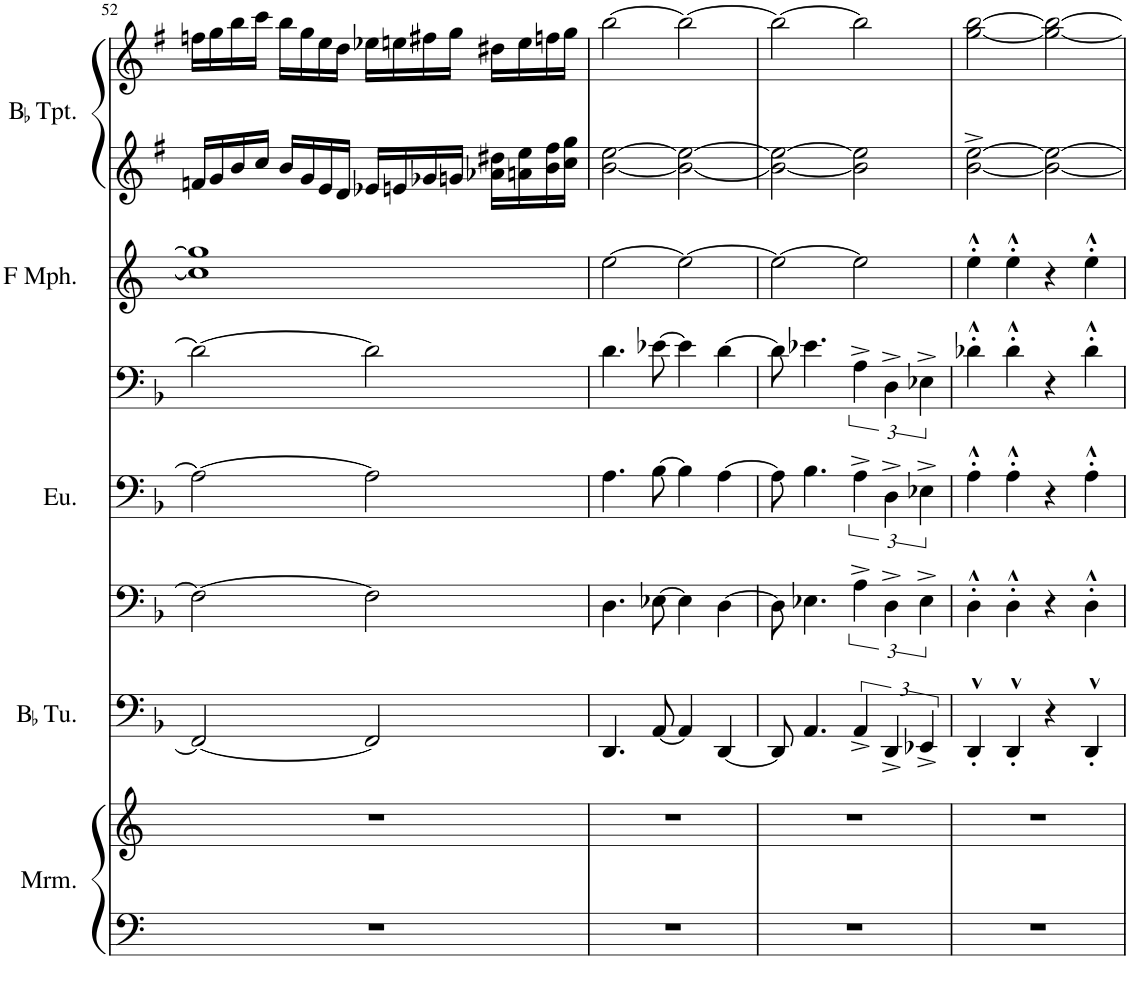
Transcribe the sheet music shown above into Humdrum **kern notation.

**kern	**kern	**kern	**kern	**kern	**kern	**kern	**kern	**kern
*part5	*part5	*part4	*part3	*part3	*part3	*part2	*part1	*part1
*staff9	*staff8	*staff7	*staff6	*staff5	*staff4	*staff3	*staff2	*staff1
*I"Marimba	*	*I"BaccidentalFlat Tuba	*I"Euphonium	*	*	*I"F Mellophone	*I"BaccidentalFlat Trumpet	*
*I'Mrm.	*	*I'BaccidentalFlat Tu.	*I'Eu.	*	*	*I'F Mph.	*I'BaccidentalFlat Tpt.	*
!!LO:PB:g=z
*clefF4	*clefG2	*clefF4	*clefF4	*clefF4	*clefF4	*clefG2	*clefG2	*clefG2
*	*	*Trd4c7	*Trd4c7	*Trd4c7	*Trd4c7	*Trd4c7	*Trd1c2	*Trd1c2
*k[]	*k[]	*k[b-]	*k[b-]	*k[b-]	*k[b-]	*k[]	*k[f#]	*k[f#]
*M4/4	*M4/4	*M4/4	*M4/4	*M4/4	*M4/4	*M4/4	*M4/4	*M4/4
=52	=52	=52	=52	=52	=52	=52	=52	=52
1r	1r	2FF/_	2F\_	2A\_	2d\_	1cc] 1gg]	16fn/LL	16ffn\LL
.	.	.	.	.	.	.	16g/	16gg\
.	.	.	.	.	.	.	16b/	16bb\
.	.	.	.	.	.	.	16cc/JJ	16ccc\JJ
.	.	.	.	.	.	.	16b/LL	16bb\LL
.	.	.	.	.	.	.	16g/	16gg\
.	.	.	.	.	.	.	16e/	16ee\
.	.	.	.	.	.	.	16d/JJ	16dd\JJ
.	.	2FF/]	2F\]	2A\]	2d\]	.	16e-X/LL	16ee-X\LL
.	.	.	.	.	.	.	16en/	16een\
.	.	.	.	.	.	.	16g-X/	16ff#X\
.	.	.	.	.	.	.	16gn/JJ	16gg\JJ
.	.	.	.	.	.	.	16a-X\ 16dd#X\LL	16dd#X\LL
.	.	.	.	.	.	.	16an\ 16ee\	16ee\
.	.	.	.	.	.	.	16b\ 16ff#\	16ffn\
.	.	.	.	.	.	.	16cc\ 16gg\JJ	16gg\JJ
=53	=53	=53	=53	=53	=53	=53	=53	=53
1r	1r	4.DD/	4.D\	4.A\	4.d\	[2ee\	[2b\ [2ee\	[2bb\
.	.	[8AA/	[8E-X\	[8B-\	[8e-X\	.	.	.
.	.	4AA/]	4E-\]	4B-\]	4e-\]	2ee\_	2b\_ 2ee\_	2bb\_
.	.	[4DD/	[4D\	[4A\	[4d\	.	.	.
=54	=54	=54	=54	=54	=54	=54	=54	=54
1r	1r	8DD/]	8D\]	8A\]	8d\]	2ee\_	2b\_ 2ee\_	2bb\_
.	.	4.AA/	4.E-X\	4.B-\	4.e-X\	.	.	.
.	.	6AA^/	6A^\	6A^\	6A^\	2ee\]	2b\] 2ee\]	2bb\]
.	.	6DD^/	6D^\	6D^\	6D^\	.	.	.
.	.	6EE-X^/	6E-^\	6E-X^\	6E-X^\	.	.	.
=55	=55	=55	=55	=55	=55	=55	=55	=55
1r	1r	4DD'^^/	4D'^^\	4A'^^\	4d-X'^^\	4ee'^^\	[2b\^ [2ee\^	[2gg\ [2bb\
.	.	4DD'^^/	4D'^^\	4A'^^\	4d-'^^\	4ee'^^\	.	.
.	.	4r	4r	4r	4r	4r	2b\_ 2ee\_	2gg\_ 2bb\_
.	.	4DD'^^/	4D'^^\	4A'^^\	4d-'^^\	4ee'^^\	.	.
=	=	=	=	=	=	=	=	=
*-	*-	*-	*-	*-	*-	*-	*-	*-
